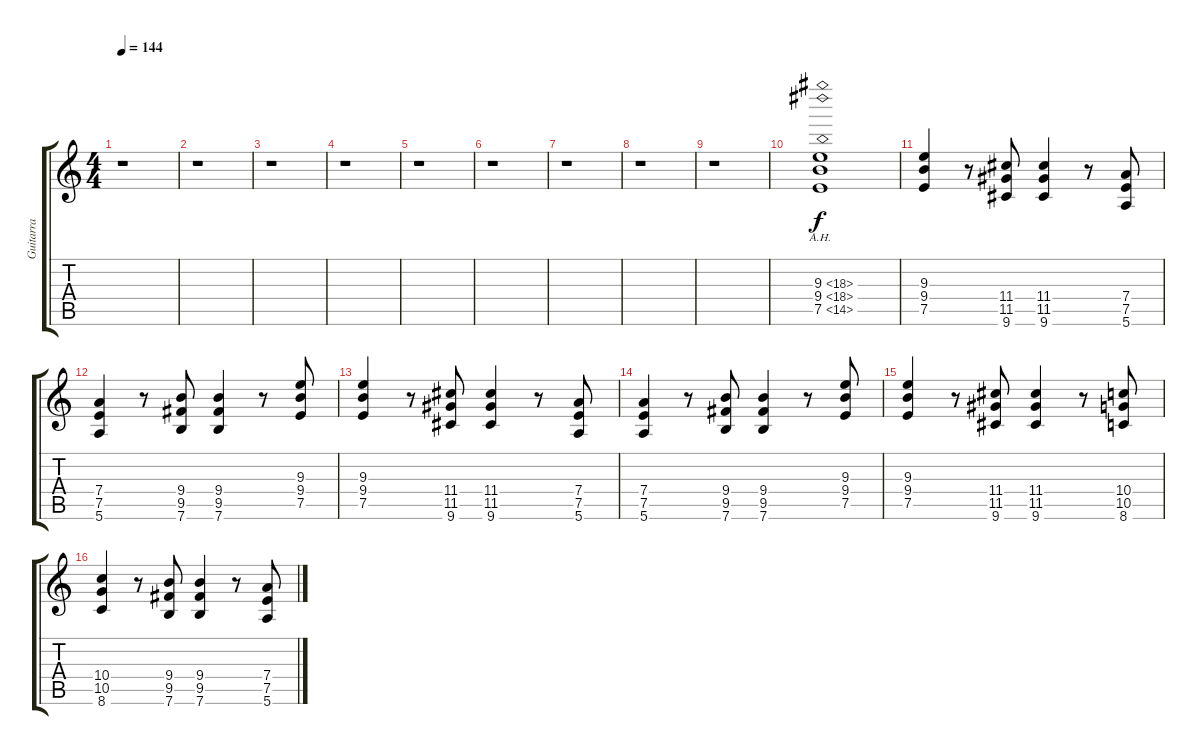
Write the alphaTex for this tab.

\track ("Guitarra" "Guitarra") {instrument overdrivenguitar}
\staff {score tabs}
\tuning (E4 B3 G3 D3 A2 E2) {hide}
\ts (4 4)
\tempo 144
\clef g2
\ks c
r.1{dy f instrument overdrivenguitar} |
r.1 |
r.1 |
r.1 |
r.1 |
r.1 |
r.1 |
r.1 |
r.1 |
(9.3{ah 9} 9.4{ah 9} 7.5{ah 7}).1 |
(9.3 9.4 7.5).4 r.8 (11.4 11.5 9.6).8 (11.4 11.5 9.6).4 r.8 (7.4 7.5 5.6).8 |
(7.4 7.5 5.6).4 r.8 (9.4 9.5 7.6).8 (9.4 9.5 7.6).4 r.8 (9.3 9.4 7.5).8 |
(9.3 9.4 7.5).4 r.8 (11.4 11.5 9.6).8 (11.4 11.5 9.6).4 r.8 (7.4 7.5 5.6).8 |
(7.4 7.5 5.6).4 r.8 (9.4 9.5 7.6).8 (9.4 9.5 7.6).4 r.8 (9.3 9.4 7.5).8 |
(9.3 9.4 7.5).4 r.8 (11.4 11.5 9.6).8 (11.4 11.5 9.6).4 r.8 (10.4 10.5 8.6).8 |
(10.4 10.5 8.6).4 r.8 (9.4 9.5 7.6).8 (9.4 9.5 7.6).4 r.8 (7.4 7.5 5.6).8
